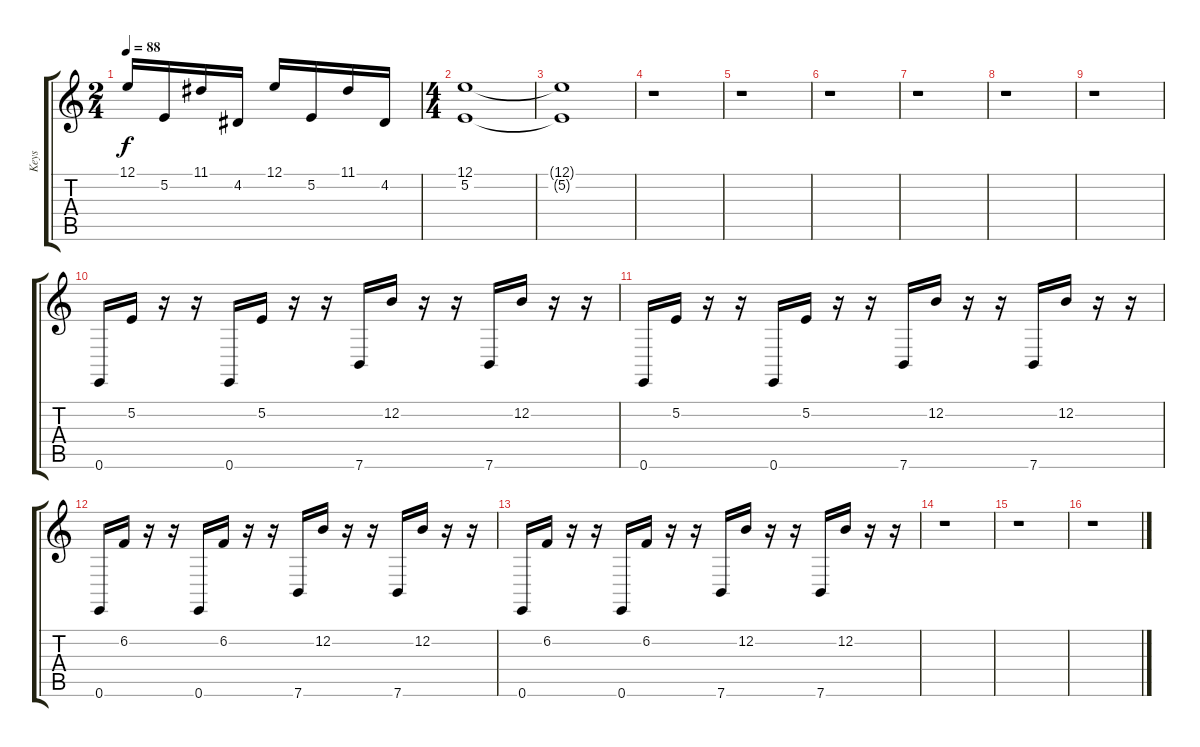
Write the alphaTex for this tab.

\track ("Keys" "Keys") {instrument acousticgrandpiano}
\staff {score tabs}
\tuning (E4 B3 G3 D3 A2 E2) {hide}
\ts (2 4)
\tempo 88
\clef g2
\ks c
12.1.16{dy f instrument acousticgrandpiano} 5.2.16 11.1.16 4.2.16 12.1.16 5.2.16 11.1.16 4.2.16 |
\ts (4 4)
(12.1 5.2).1 |
(12.1{t} 5.2{t}).1 |
r.1 |
r.1 |
r.1 |
r.1 |
r.1 |
r.1 |
0.6.16 5.2.16 r.16 r.16 0.6.16 5.2.16 r.16 r.16 7.6.16 12.2.16 r.16 r.16 7.6.16 12.2.16 r.16 r.16 |
0.6.16 5.2.16 r.16 r.16 0.6.16 5.2.16 r.16 r.16 7.6.16 12.2.16 r.16 r.16 7.6.16 12.2.16 r.16 r.16 |
0.6.16 6.2.16 r.16 r.16 0.6.16 6.2.16 r.16 r.16 7.6.16 12.2.16 r.16 r.16 7.6.16 12.2.16 r.16 r.16 |
0.6.16 6.2.16 r.16 r.16 0.6.16 6.2.16 r.16 r.16 7.6.16 12.2.16 r.16 r.16 7.6.16 12.2.16 r.16 r.16 |
r.1 |
r.1 |
r.1
